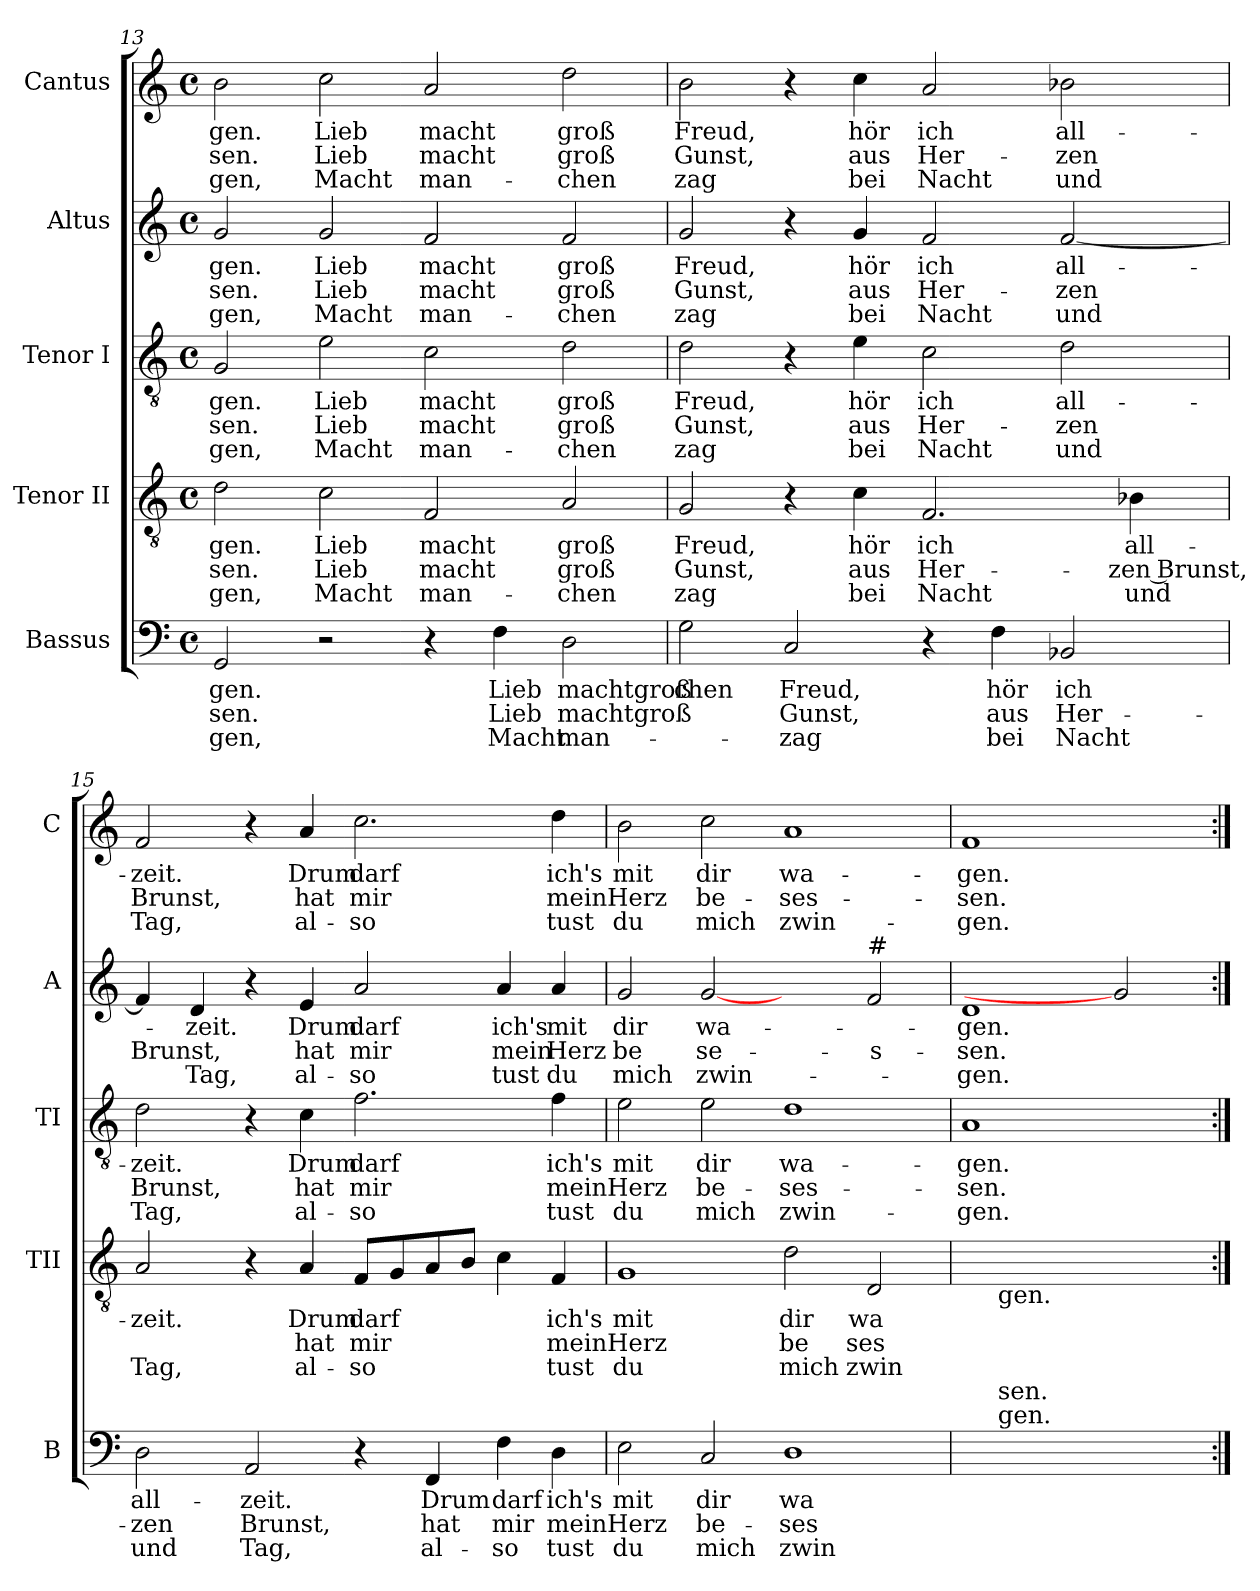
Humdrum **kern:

**kern	**text	**text	**text	**kern	**text	**text	**text	**kern	**text	**text	**text	**kern	**text	**text	**text	**kern	**text	**text	**text
*part5	*part5	*part5	*part5	*part4	*part4	*part4	*part4	*part3	*part3	*part3	*part3	*part2	*part2	*part2	*part2	*part1	*part1	*part1	*part1
*staff5	*staff5	*staff5	*staff5	*staff4	*staff4	*staff4	*staff4	*staff3	*staff3	*staff3	*staff3	*staff2	*staff2	*staff2	*staff2	*staff1	*staff1	*staff1	*staff1
*I"Bassus	*	*	*	*I"Tenor II	*	*	*	*I"Tenor I	*	*	*	*I"Altus	*	*	*	*I"Cantus	*	*	*
*I'B	*	*	*	*I'TII	*	*	*	*I'TI	*	*	*	*I'A	*	*	*	*I'C	*	*	*
!!LO:PB:g=z
*clefF4	*	*	*	*clefGv2	*	*	*	*clefGv2	*	*	*	*clefG2	*	*	*	*clefG2	*	*	*
*k[]	*	*	*	*k[]	*	*	*	*k[]	*	*	*	*k[]	*	*	*	*k[]	*	*	*
*M4/4	*	*	*	*M4/4	*	*	*	*M4/4	*	*	*	*M4/4	*	*	*	*M4/4	*	*	*
*met(c)	*	*	*	*met(c)	*	*	*	*met(c)	*	*	*	*met(c)	*	*	*	*met(c)	*	*	*
=13	=13	=13	=13	=13	=13	=13	=13	=13	=13	=13	=13	=13	=13	=13	=13	=13	=13	=13	=13
!	!LO:LY:b	!LO:LY:b	!LO:LY:b	!	!LO:LY:b	!LO:LY:b	!LO:LY:b	!	!LO:LY:b	!LO:LY:b	!LO:LY:b	!	!LO:LY:b	!LO:LY:b	!LO:LY:b	!	!LO:LY:b	!LO:LY:b	!LO:LY:b
2GG/	-gen.	sen.	gen,	2d\	-gen.	sen.	gen,	2G/	-gen.	sen.	gen,	2g/	-gen.	sen.	gen,	2b\	-gen.	sen.	gen,
!	!	!	!	!	!LO:LY:b	!LO:LY:b	!LO:LY:b	!	!LO:LY:b	!LO:LY:b	!LO:LY:b	!	!LO:LY:b	!LO:LY:b	!LO:LY:b	!	!LO:LY:b	!LO:LY:b	!LO:LY:b
2r	.	.	.	2c\	Lieb	Lieb	Macht	2e\	Lieb	Lieb	Macht	2g/	Lieb	Lieb	Macht	2cc\	Lieb	Lieb	Macht
!	!	!	!	!	!LO:LY:b	!LO:LY:b	!LO:LY:b	!	!LO:LY:b	!LO:LY:b	!LO:LY:b	!	!LO:LY:b	!LO:LY:b	!LO:LY:b	!	!LO:LY:b	!LO:LY:b	!LO:LY:b
4r	.	.	.	2F/	macht	macht	man-	2c\	macht	macht	man-	2f/	macht	macht	man-	2a/	macht	macht	man-
!	!LO:LY:b	!LO:LY:b	!LO:LY:b	!	!	!	!	!	!	!	!	!	!	!	!	!	!	!	!
4F\	Lieb	Lieb	Macht	.	.	.	.	.	.	.	.	.	.	.	.	.	.	.	.
!	!LO:LY:b	!LO:LY:b	!LO:LY:b	!	!LO:LY:b	!LO:LY:b	!LO:LY:b	!	!LO:LY:b	!LO:LY:b	!LO:LY:b	!	!LO:LY:b	!LO:LY:b	!LO:LY:b	!	!LO:LY:b	!LO:LY:b	!LO:LY:b
2D\	machtgroß	machtgroß	man-	2A/	-groß	groß	chen	2d\	-groß	groß	chen	2f/	-groß	groß	chen	2dd\	-groß	groß	chen
=14	=14	=14	=14	=14	=14	=14	=14	=14	=14	=14	=14	=14	=14	=14	=14	=14	=14	=14	=14
!	!LO:LY:b	!	!	!	!LO:LY:b	!LO:LY:b	!LO:LY:b	!	!LO:LY:b	!LO:LY:b	!LO:LY:b	!	!LO:LY:b	!LO:LY:b	!LO:LY:b	!	!LO:LY:b	!LO:LY:b	!LO:LY:b
2G\	-chen	.	.	2G/	Freud,	Gunst,	zag	2d\	Freud,	Gunst,	zag	2g/	Freud,	Gunst,	zag	2b\	Freud,	Gunst,	zag
!	!LO:LY:b	!LO:LY:b	!LO:LY:b	!	!	!	!	!	!	!	!	!	!	!	!	!	!	!	!
2C/	Freud,	Gunst,	zag	4r	.	.	.	4r	.	.	.	4r	.	.	.	4r	.	.	.
!	!	!	!	!	!LO:LY:b	!LO:LY:b	!LO:LY:b	!	!LO:LY:b	!LO:LY:b	!LO:LY:b	!	!LO:LY:b	!LO:LY:b	!LO:LY:b	!	!LO:LY:b	!LO:LY:b	!LO:LY:b
.	.	.	.	4c\	hör	aus	bei	4e\	hör	aus	bei	4g/	hör	aus	bei	4cc\	hör	aus	bei
!	!	!	!	!	!LO:LY:b	!LO:LY:b	!LO:LY:b	!	!LO:LY:b	!LO:LY:b	!LO:LY:b	!	!LO:LY:b	!LO:LY:b	!LO:LY:b	!	!LO:LY:b	!LO:LY:b	!LO:LY:b
4r	.	.	.	2.F/	ich	Her-	-Nacht	2c\	ich	Her-	-Nacht	2f/	ich	Her-	-Nacht	2a/	ich	Her-	-Nacht
!	!LO:LY:b	!LO:LY:b	!LO:LY:b	!	!	!	!	!	!	!	!	!	!	!	!	!	!	!	!
4F\	hör	aus	bei	.	.	.	.	.	.	.	.	.	.	.	.	.	.	.	.
!	!LO:LY:b	!LO:LY:b	!LO:LY:b	!	!	!	!	!	!LO:LY:b	!LO:LY:b	!LO:LY:b	!	!LO:LY:b	!LO:LY:b	!LO:LY:b	!	!LO:LY:b	!LO:LY:b	!LO:LY:b
2BB-X/	ich	Her-	-Nacht	.	.	.	.	2d\	all-	-zen	und	[<2f/	all-	-zen	und	2b-X\	all-	-zen	und
!	!	!	!	!	!LO:LY:b	!LO:LY:b	!LO:LY:b	!	!	!	!	!	!	!	!	!	!	!	!
.	.	.	.	4B-X\	all-	-zen Brunst,	und	.	.	.	.	.	.	.	.	.	.	.	.
=15	=15	=15	=15	=15	=15	=15	=15	=15	=15	=15	=15	=15	=15	=15	=15	=15	=15	=15	=15
!	!LO:LY:b	!LO:LY:b	!LO:LY:b	!	!LO:LY:b	!	!LO:LY:b	!	!LO:LY:b	!LO:LY:b	!LO:LY:b	!	!	!LO:LY:b	!	!	!LO:LY:b	!LO:LY:b	!LO:LY:b
2D\	all-	-zen	und	2A/	zeit.	.	Tag,	2d\	zeit.	Brunst,	Tag,	4f/]	.	Brunst,	.	2f/	zeit.	Brunst,	Tag,
!	!	!	!	!	!	!	!	!	!	!	!	!	!LO:LY:b	!	!LO:LY:b	!	!	!	!
.	.	.	.	.	.	.	.	.	.	.	.	4d/	zeit.	.	Tag,	.	.	.	.
!	!LO:LY:b	!LO:LY:b	!LO:LY:b	!	!	!	!	!	!	!	!	!	!	!	!	!	!	!	!
2AA/	zeit.	Brunst,	Tag,	4r	.	.	.	4r	.	.	.	4r	.	.	.	4r	.	.	.
!	!	!	!	!	!LO:LY:b	!LO:LY:b	!LO:LY:b	!	!LO:LY:b	!LO:LY:b	!LO:LY:b	!	!LO:LY:b	!LO:LY:b	!LO:LY:b	!	!LO:LY:b	!LO:LY:b	!LO:LY:b
.	.	.	.	4A/	Drum	hat	al-	4c\	Drum	hat	al-	4e/	Drum	hat	al-	4a/	Drum	hat	al-
!	!	!	!	!	!LO:LY:b	!LO:LY:b	!LO:LY:b	!	!LO:LY:b	!LO:LY:b	!LO:LY:b	!	!LO:LY:b	!LO:LY:b	!LO:LY:b	!	!LO:LY:b	!LO:LY:b	!LO:LY:b
4r	.	.	.	8F/L	-darf	mir	so	2.f\	-darf	mir	so	2a/	-darf	mir	so	2.cc\	-darf	mir	so
.	.	.	.	8G/	.	.	.	.	.	.	.	.	.	.	.	.	.	.	.
!	!LO:LY:b	!LO:LY:b	!LO:LY:b	!	!	!	!	!	!	!	!	!	!	!	!	!	!	!	!
4FF/	Drum	hat	al-	8A/	.	.	.	.	.	.	.	.	.	.	.	.	.	.	.
.	.	.	.	8B/J	.	.	.	.	.	.	.	.	.	.	.	.	.	.	.
!	!LO:LY:b	!LO:LY:b	!LO:LY:b	!	!	!	!	!	!	!	!	!	!LO:LY:b	!LO:LY:b	!LO:LY:b	!	!	!	!
4F\	-darf	mir	so	4c\	.	.	.	.	.	.	.	4a/	ich's	mein	tust	.	.	.	.
!	!LO:LY:b	!LO:LY:b	!LO:LY:b	!	!LO:LY:b	!LO:LY:b	!LO:LY:b	!	!LO:LY:b	!LO:LY:b	!LO:LY:b	!	!LO:LY:b	!LO:LY:b	!LO:LY:b	!	!LO:LY:b	!LO:LY:b	!LO:LY:b
4D\	ich's	meinHerz	tust	4F/	ich's	meinHerz	tust	4f\	ich's	meinHerz	tust	4a/	mit	Herz	du	4dd\	ich's	meinHerz	tust
=16	=16	=16	=16	=16	=16	=16	=16	=16	=16	=16	=16	=16	=16	=16	=16	=16	=16	=16	=16
!	!LO:LY:b	!	!LO:LY:b	!	!LO:LY:b	!	!LO:LY:b	!	!LO:LY:b	!	!LO:LY:b	!	!LO:LY:b	!LO:LY:b	!LO:LY:b	!	!LO:LY:b	!	!LO:LY:b
2E\	mit	.	du	1G	mit	.	du	2e\	mit	.	du	2g/	dir	be	mich	2b\	mit	.	du
!	!LO:LY:b	!LO:LY:b	!LO:LY:b	!	!	!	!	!	!LO:LY:b	!LO:LY:b	!LO:LY:b	!	!LO:LY:b	!LO:LY:b	!LO:LY:b	!	!LO:LY:b	!LO:LY:b	!LO:LY:b
2C/	dir	be-	-mich	.	.	.	.	2e\	dir	be-	-mich	[2g	wa-	-se-	-zwin-	2cc\	dir	be-	-mich
!	!LO:LY:b	!LO:LY:b	!LO:LY:b	!	!LO:LY:b	!LO:LY:b	!LO:LY:b	!	!LO:LY:b	!LO:LY:b	!LO:LY:b	!	!	!	!	!	!LO:LY:b	!LO:LY:b	!LO:LY:b
1D	wa-	-ses-	-zwin-	2d\	dir	be	mich	1d	wa-	-ses-	-zwin-	2ryy	.	.	.	1a	wa-	-ses-	-zwin-
!	!	!	!	!	!	!	!	!	!	!	!	!LO:TX:a:t=#	!	!	!	!	!	!	!
!	!	!	!	!	!LO:LY:b	!LO:LY:b	!LO:LY:b	!	!	!	!	!	!	!LO:LY:b	!	!	!	!	!
.	.	.	.	2D/	wa-	-ses-	-zwin-	.	.	.	.	2f/	.	-s-	.	.	.	.	.
!!LO:LB:g=z
=17	=17	=17	=17	=17	=17	=17	=17	=17	=17	=17	=17	=17	=17	=17	=17	=17	=17	=17	=17
!	!	!	!	!	!	!	!	!	!LO:LY:b	!LO:LY:b	!LO:LY:b	!	!LO:LY:b	!LO:LY:b	!LO:LY:b	!	!LO:LY:b	!LO:LY:b	!LO:LY:b
*^	*	*	*	*^	*	*	*	*	*	*	*	*	*	*	*	*	*	*	*
1ryy	8ryy	.	.	.	1ryy	8ryy	.	.	.	1A	-gen.	sen.	gen.	1d	-gen.	sen.	gen.	1f	-gen.	sen.	gen.
!	!	!	!	!	!	!LO:TX:b:t=gen.	!	!	!	!	!	!	!	!	!	!	!	!	!	!	!
!	!LO:TX:a:t=gen.	!	!	!	!	!	!	!	!	!	!	!	!	!	!	!	!	!	!	!	!
!	!LO:TX:a:t=sen.	!	!	!	!	!	!	!	!	!	!	!	!	!	!	!	!	!	!	!	!
.	1ryy	.	.	.	.	1ryy	.	.	.	.	.	.	.	.	.	.	.	.	.	.	.
2ryy	.	.	.	.	2ryy	.	.	.	.	2ryy	.	.	.	2g]	.	.	.	2ryy	.	.	.
.	4.ryy	.	.	.	.	4.ryy	.	.	.	.	.	.	.	.	.	.	.	.	.	.	.
*v	*v	*	*	*	*	*	*	*	*	*	*	*	*	*	*	*	*	*	*	*	*
*	*	*	*	*v	*v	*	*	*	*	*	*	*	*	*	*	*	*	*	*	*
=:|!	=:|!	=:|!	=:|!	=:|!	=:|!	=:|!	=:|!	=:|!	=:|!	=:|!	=:|!	=:|!	=:|!	=:|!	=:|!	=:|!	=:|!	=:|!	=:|!
*-	*-	*-	*-	*-	*-	*-	*-	*-	*-	*-	*-	*-	*-	*-	*-	*-	*-	*-	*-
